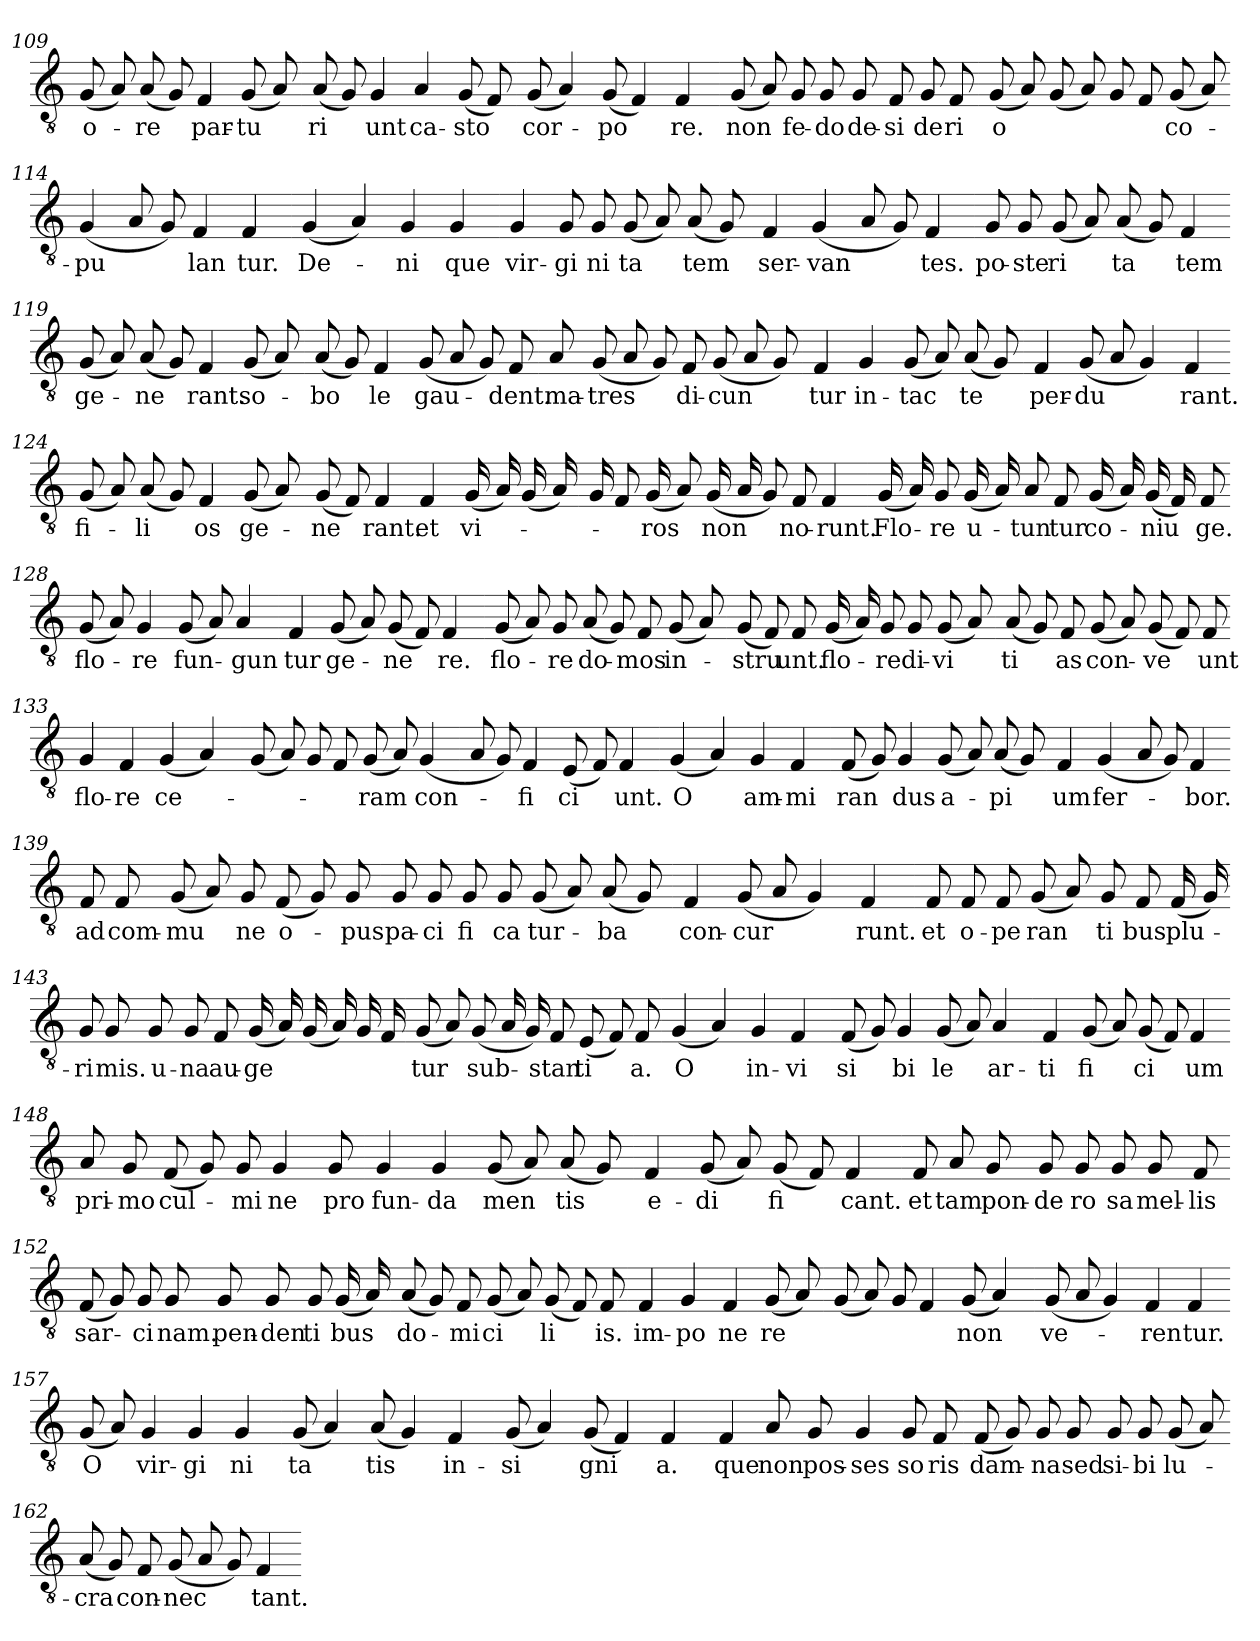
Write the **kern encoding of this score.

**kern	**text
*part1	*part1
*staff1	*staff1
*clefGv2	*
*k[]	*
=109	=109
(8G	o-
8A)	.
(8A	-re
8G)	.
4F	par-
(8G	tu
8A)	.
=110-	=110-
(8A	ri
8G)	.
4G	-unt
4A	ca-
(8G	-sto
8F)	.
=111-	=111-
(8G	cor-
4A)	.
(8G	po
4F)	.
4F	-re.
=112-	=112-
(8G	non
8A)	.
8G	fe-
8G	-do
8G	de-
8F	si
8G	de
8F	ri
=113-	=113-
(8G	-o
8A)	.
(8G	.
8A)	.
8G	.
8F	.
(8G	co-
8A)	.
=114-	=114-
(4G	pu
8A	.
8G)	.
4F	lan
4F	-tur.
=115-	=115-
(4G	De-
4A)	.
4G	ni
4G	-que
=116-	=116-
4G	vir-
8G	gi
8G	ni
(8G	ta
8A)	.
(8A	-tem
8G)	.
=117-	=117-
4F	ser-
(4G	van
8A	.
8G)	.
4F	-tes.
=118-	=118-
8G	po-
8G	ste
(8G	ri
8A)	.
(8A	ta
8G)	.
4F	-tem
=119-	=119-
(8G	ge-
8A)	.
(8A	ne
8G)	.
4F	-rant.
(8G	so-
8A)	.
=120-	=120-
(8A	bo
8G)	.
4F	-le
(8G	gau-
8A	.
8G)	.
8F	-dent.
=121-	=121-
8A	ma-
(8G	-tres
8A	.
8G)	.
8F	di-
(8G	cun
8A	.
8G)	.
=122-	=122-
4F	-tur
4G	in-
(8G	tac
8A)	.
(8A	-te
8G)	.
=123-	=123-
4F	per-
(8G	du
8A	.
4G)	.
4F	-rant.
=124-	=124-
(8G	fi-
8A)	.
(8A	li
8G)	.
4F	-os
(8G	ge-
8A)	.
=125-	=125-
(8G	ne
8F)	.
4F	-rant.
4F	et
(16G	vi-
16A)	.
(16G	.
16A)	.
=126-	=126-
16G	.
8F	.
(16G	-ros
8A)	.
(16G	non
16A	.
8G)	.
8F	no-
4F	-runt.
=127-	=127-
(16G	Flo-
16A)	.
8G	-re
(16G	u-
16A)	.
8A	tun
8F	-tur
(16G	co-
16A)	.
(16G	niu
16F)	.
8F	-ge.
=128-	=128-
(8G	flo-
8A)	.
4G	-re
(8G	fun-
8A)	.
4A	gun
=129-	=129-
4F	-tur
(8G	ge-
8A)	.
(8G	ne
8F)	.
4F	-re.
=130-	=130-
(8G	flo-
8A)	.
8G	-re
(8A	do-
8G)	.
8F	-mos
(8G	in-
8A)	.
=131-	=131-
(8G	stru
8F)	.
8F	-unt.
(16G	flo-
16A)	.
8G	-re
8G	di-
(8G	vi
8A)	.
=132-	=132-
(8A	ti
8G)	.
8F	-as
(8G	con-
8A)	.
(8G	ve
8F)	.
8F	-unt
=133-	=133-
4G	flo-
4F	-re
(4G	ce-
4A)	.
=134-	=134-
(8G	.
8A)	.
8G	.
8F	.
(8G	-ram
8A)	.
(4G	con-
=135-	=135-
8A	.
8G)	.
4F	fi
(8E	ci
8F)	.
4F	-unt.
=136-	=136-
(4G	O
4A)	.
4G	am-
4F	mi
=137-	=137-
(8F	ran
8G)	.
4G	-dus
(8G	a-
8A)	.
(8A	pi
8G)	.
=138-	=138-
4F	-um
(4G	fer-
8A	.
8G)	.
4F	-bor.
=139-	=139-
8F	ad
8F	com-
(8G	mu
8A)	.
8G	-ne
(8F	o-
8G)	.
8G	-pus
=140-	=140-
8G	pa-
8G	ci
8G	fi
8G	-ca
(8G	tur-
8A)	.
(8A	-ba
8G)	.
=141-	=141-
4F	con-
(8G	cur
8A	.
4G)	.
4F	-runt.
=142-	=142-
8F	et
8F	o-
8F	pe
(8G	ran
8A)	.
8G	ti
8F	-bus
(16F	plu-
16G)	.
=143-	=143-
8G	ri
8G	-mis.
8G	u-
8G	-na
8F	au-
(16G	ge
16A)	.
(16G	.
16A)	.
16G	.
16F	.
=144-	=144-
(8G	-tur
8A)	.
(8G	sub-
16A	.
16G)	.
8F	stan
(8E	ti
8F)	.
8F	-a.
=145-	=145-
(4G	O
4A)	.
4G	in-
4F	vi
=146-	=146-
(8F	si
8G)	.
4G	bi
(8G	-le
8A)	.
4A	ar-
=147-	=147-
4F	ti
(8G	fi
8A)	.
(8G	ci
8F)	.
4F	-um
=148-	=148-
8A	pri-
8G	-mo
(8F	cul-
8G)	.
8G	mi
4G	-ne
8G	pro
=149-	=149-
4G	fun-
4G	da
(8G	men
8A)	.
(8A	-tis
8G)	.
=150-	=150-
4F	e-
(8G	di
8A)	.
(8G	fi
8F)	.
4F	-cant.
=151-	=151-
8F	et
8A	tam
8G	pon-
8G	de
8G	ro
8G	-sa
8G	mel-
8F	-lis
=152-	=152-
(8F	sar-
8G)	.
8G	ci
8G	-nam.
8G	pen-
8G	den
8G	ti
(16G	-bus
16A)	.
=153-	=153-
(8A	do-
8G)	.
8F	mi
(8G	ci
8A)	.
(8G	li
8F)	.
8F	-is.
=154-	=154-
4F	im-
4G	po
4F	ne
(8G	-re
8A)	.
=155-	=155-
(8G	.
8A)	.
8G	.
4F	.
(8G	non
4A)	.
=156-	=156-
(8G	ve-
8A	.
4G)	.
4F	ren
4F	-tur.
=157-	=157-
(8G	O
8A)	.
4G	vir-
4G	gi
4G	ni
=158-	=158-
(8G	ta
4A)	.
(8A	-tis
4G)	.
4F	in-
=159-	=159-
(8G	si
4A)	.
(8G	gni
4F)	.
4F	-a.
=160-	=160-
4F	que
8A	non
8G	pos-
4G	ses
8G	so
8F	-ris
=161-	=161-
(8F	dam-
8G)	.
8G	-na
8G	sed
8G	si-
8G	-bi
(8G	lu-
8A)	.
=162-	=162-
(8A	-cra
8G)	.
8F	con-
(8G	nec
8A	.
8G)	.
4F	-tant.
=-	=-
*-	*-
